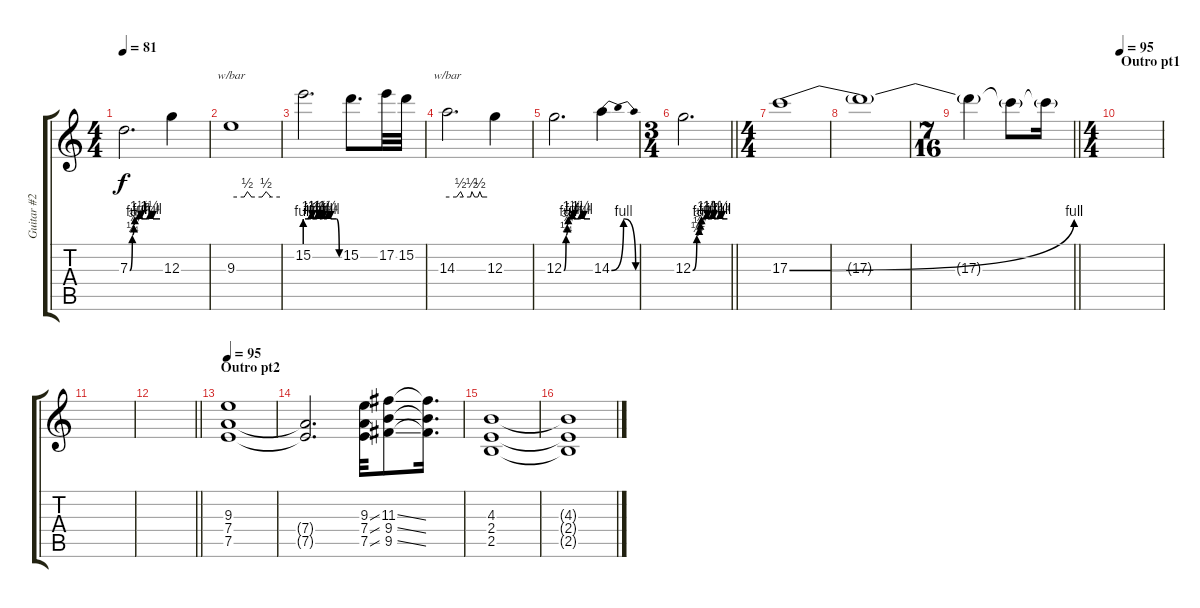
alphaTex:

\track ("Guitar #2" "Guitar #2") {instrument distortionguitar}
\staff {score tabs}
\tuning (E4 B3 G3 D3 A2 E2) {hide}
\ts (4 4)
\tempo 81
\clef g2
\ks c
7.3{be (custom 0 0 5 1 8 3 10 4 15 4 19 5 23 4 35 4 40 5 46 4 60 4)}.2{d dy f} 12.3.4 |
9.3.1{tbe (custom default 0 0 16 0 20 2 25 0 38 0 43 2 49 0 60 0)} |
15.2{be (custom 0 4 8 4 11 5 13 4 19 4 22 5 26 4 29 4 31 5 33 4 35 4 40 5 45 4 55 4 60 0)}.2{d} 15.2.8{d} 17.2.32 15.2.32 |
14.3.2{d tbe (custom default 0 0 14 0 20 2 24 0 35 0 37 2 41 0 46 0 49 2 52 0 60 0)} 12.3.4 |
12.3{be (custom 0 0 5 1 8 3 10 4 15 4 19 5 23 4 35 4 40 5 46 4 60 4)}.2{d} 14.3{be (bendrelease 0 0 15 4 51 4 60 0)}.4 |
\ts (3 4)
\barLineRight lightlight
12.3{be (custom 0 0 7 1 11 2 13 3 15 4 20 4 24 5 26 4 31 4 34 5 37 4 41 4 47 5 51 4 60 4)}.2{d} |
\ts (4 4)
17.3{be (bend 0 0 60 4)}.1 |
17.3{t}.1 |
\ts (7 16)
\barLineRight lightlight
17.3{t}.4 17.3{t}.8 17.3{t}.16 |
\ts (4 4)
\section ("" "Outro pt1")
\tempo 95
|
|
\barLineRight lightlight
|
\section ("" "Outro pt2")
\tempo 95
(9.3 7.4 7.5).1 |
(7.4{t} 7.5{t}).2{d} (9.3{ss} 7.4{ss} 7.5{ss}).32 (11.3{ss} 9.4{ss} 9.5{ss}).8 (11.3{t} 9.4{t} 9.5{t}).16{d} |
(4.3 2.4 2.5).1 |
(4.3{t} 2.4{t} 2.5{t}).1
